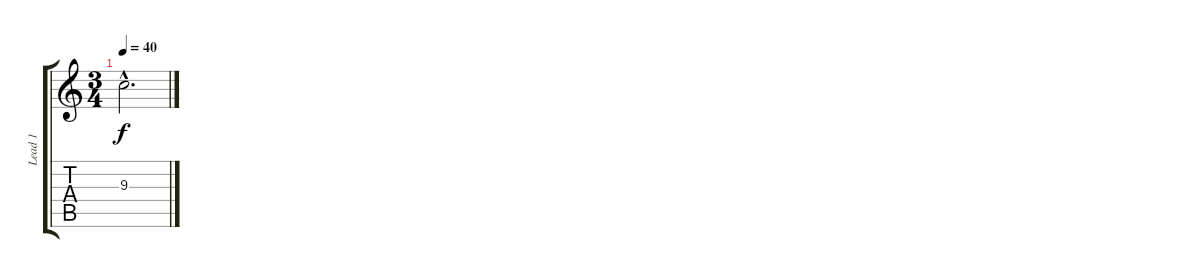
\track ("Lead 1" "Lead 1") {instrument overdrivenguitar}
\staff {score tabs}
\tuning (C4 G3 Eb3 Bb2 F2 C2) {hide}
\ts (3 4)
\tempo 40
\clef g2
\ks c
9.3{hac t}.2{d dy f}
